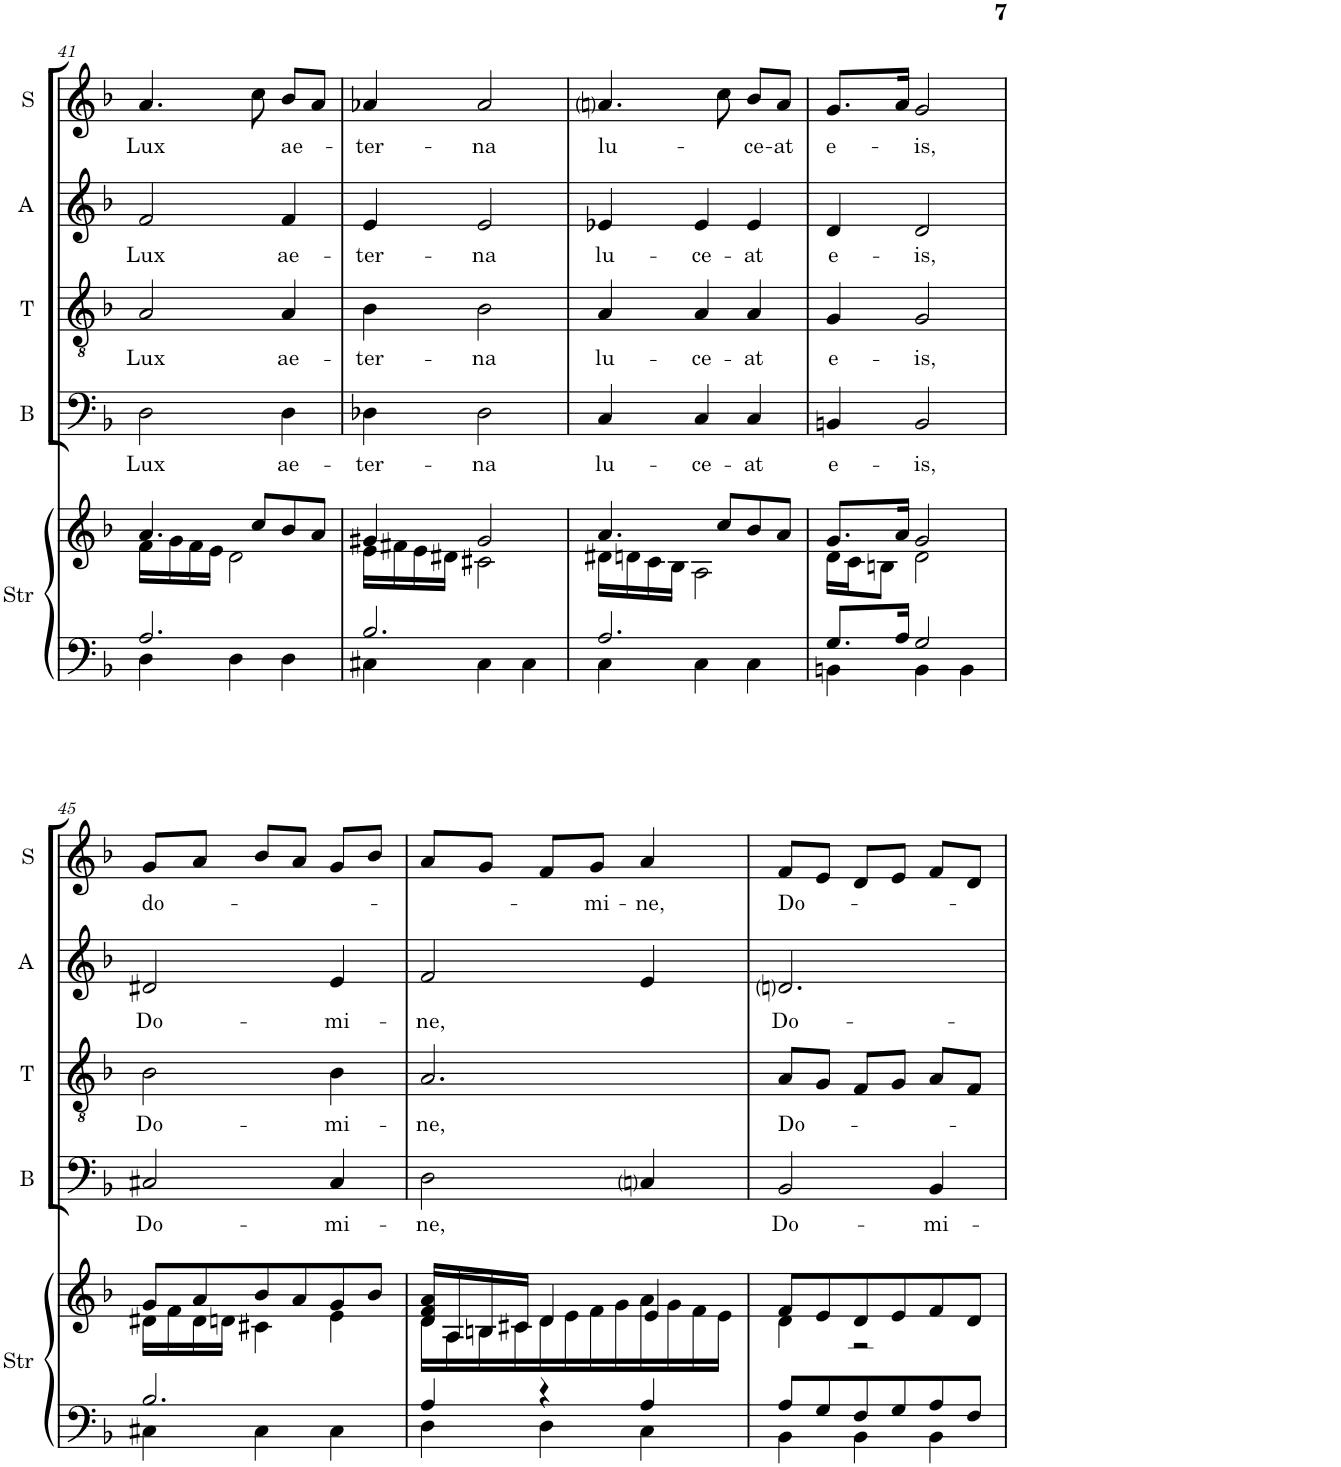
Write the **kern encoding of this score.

**kern	**kern	**kern	**text	**kern	**text	**kern	**text	**kern	**text
*part5	*part5	*part4	*part4	*part3	*part3	*part2	*part2	*part1	*part1
*staff6	*staff5	*staff4	*staff4	*staff3	*staff3	*staff2	*staff2	*staff1	*staff1
*I"Strings	*	*I"Bass	*	*I"Tenor	*	*I"Alto	*	*I"Soprano	*
*I'Str	*	*I'B	*	*I'T	*	*I'A	*	*I'S	*
!!LO:PB:g=z
*clefF4	*clefG2	*clefF4	*	*clefGv2	*	*clefG2	*	*clefG2	*
*k[b-]	*k[b-]	*k[b-]	*	*k[b-]	*	*k[b-]	*	*k[b-]	*
*F:	*F:	*F:	*	*F:	*	*F:	*	*F:	*
*M3/4	*M3/4	*M3/4	*	*M3/4	*	*M3/4	*	*M3/4	*
=41	=41	=41	=41	=41	=41	=41	=41	=41	=41
*^	*^	*	*	*	*	*	*	*	*
!	!	!	!	!	!LO:LY:b	!	!LO:LY:b	!	!LO:LY:b	!	!LO:LY:b
2.A/	4D\	4.a/	16f\LL	2D\	Lux	2A/	Lux	2f/	Lux	4.a/	Lux
.	.	.	16g\	.	.	.	.	.	.	.	.
.	.	.	16f\	.	.	.	.	.	.	.	.
.	.	.	16e\JJ	.	.	.	.	.	.	.	.
.	4D\	.	2d\	.	.	.	.	.	.	.	.
.	.	8cc/L	.	.	.	.	.	.	.	8cc\	.
!	!	!	!	!	!LO:LY:b	!	!LO:LY:b	!	!LO:LY:b	!	!LO:LY:b
.	4D\	8b-/	.	4D\	ae-	4A/	ae-	4f/	ae-	8b-/L	ae-
.	.	8a/J	.	.	.	.	.	.	.	8a/J	.
=42	=42	=42	=42	=42	=42	=42	=42	=42	=42	=42	=42
!	!	!	!	!	!LO:LY:b	!	!LO:LY:b	!	!LO:LY:b	!	!LO:LY:b
2.B-/	4C#X\	4g#X/	16e\LL	4D-X\	-ter-	4B-\	-ter-	4e/	-ter-	4a-X/	-ter-
.	.	.	16f#X\	.	.	.	.	.	.	.	.
.	.	.	16e\	.	.	.	.	.	.	.	.
.	.	.	16d#X\JJ	.	.	.	.	.	.	.	.
!	!	!	!	!	!LO:LY:b	!	!LO:LY:b	!	!LO:LY:b	!	!LO:LY:b
.	4C#\	2g#/	2c#X\	2D-\	-na	2B-\	-na	2e/	-na	2a-/	-na
.	4C#\	.	.	.	.	.	.	.	.	.	.
=43	=43	=43	=43	=43	=43	=43	=43	=43	=43	=43	=43
!	!	!	!	!	!LO:LY:b	!	!LO:LY:b	!	!LO:LY:b	!	!LO:LY:b
2.A/	4C\	4.a/	16d#X\LL	4C/	lu-	4A/	lu-	4e-X/	lu-	4.ani/	lu-
.	.	.	16dn\	.	.	.	.	.	.	.	.
.	.	.	16c\	.	.	.	.	.	.	.	.
.	.	.	16B-\JJ	.	.	.	.	.	.	.	.
!	!	!	!	!	!LO:LY:b	!	!LO:LY:b	!	!LO:LY:b	!	!
.	4C\	.	2A\	4C/	-ce-	4A/	-ce-	4e-/	-ce-	.	.
.	.	8cc/L	.	.	.	.	.	.	.	8cc\	.
!	!	!	!	!	!LO:LY:b	!	!LO:LY:b	!	!LO:LY:b	!	!LO:LY:b
.	4C\	8b-/	.	4C/	-at	4A/	-at	4e-/	-at	8b-/L	-ce-
!	!	!	!	!	!	!	!	!	!	!	!LO:LY:b
.	.	8a/J	.	.	.	.	.	.	.	8a/J	-at
=44	=44	=44	=44	=44	=44	=44	=44	=44	=44	=44	=44
!	!	!	!	!	!LO:LY:b	!	!LO:LY:b	!	!LO:LY:b	!	!LO:LY:b
8.G/L	4BBn\	8.g/L	16d\LL	4BBn/	e-	4G/	e-	4d/	e-	8.g/L	e-
.	.	.	16c\J	.	.	.	.	.	.	.	.
.	.	.	8Bn\J	.	.	.	.	.	.	.	.
16A/Jk	.	16a/Jk	.	.	.	.	.	.	.	16a/Jk	.
!	!	!	!	!	!LO:LY:b	!	!LO:LY:b	!	!LO:LY:b	!	!LO:LY:b
2G/	4BB\	2g/	2d\	2BB/	-is,	2G/	-is,	2d/	-is,	2g/	-is,
.	4BB\	.	.	.	.	.	.	.	.	.	.
!!LO:LB:g=z
=45	=45	=45	=45	=45	=45	=45	=45	=45	=45	=45	=45
!	!	!	!	!	!LO:LY:b	!	!LO:LY:b	!	!LO:LY:b	!	!LO:LY:b
2.B-/	4C#X\	8g/L	16d#X\LL	2C#X/	Do-	2B-\	Do-	2d#X/	Do-	8g/L	do-
.	.	.	16f\	.	.	.	.	.	.	.	.
.	.	8a/	16d#\	.	.	.	.	.	.	8a/J	.
.	.	.	16dn\JJ	.	.	.	.	.	.	.	.
.	4C#\	8b-/	4c#X\	.	.	.	.	.	.	8b-/L	.
.	.	8a/	.	.	.	.	.	.	.	8a/J	.
!	!	!	!	!	!LO:LY:b	!	!LO:LY:b	!	!LO:LY:b	!	!
.	4C#\	8g/	4e\	4C#/	-mi-	4B-\	-mi-	4e/	-mi-	8g/L	.
.	.	8b-/J	.	.	.	.	.	.	.	8b-/J	.
=46	=46	=46	=46	=46	=46	=46	=46	=46	=46	=46	=46
!	!	!	!	!	!LO:LY:b	!	!LO:LY:b	!	!LO:LY:b	!	!
4A/	4D\	16d/ 16f/ 16a/LL	16d\LL	2D\	-ne,	2.A/	-ne,	2f/	-ne,	8a/L	.
.	.	16A/	16A\	.	.	.	.	.	.	.	.
.	.	16Bn/	16B\	.	.	.	.	.	.	8g/J	.
.	.	16c#X/JJ	16c#\	.	.	.	.	.	.	.	.
4r	4D\	4d/	16d\	.	.	.	.	.	.	8f/L	.
.	.	.	16e\	.	.	.	.	.	.	.	.
!	!	!	!	!	!	!	!	!	!	!	!LO:LY:b
.	.	.	16f\	.	.	.	.	.	.	8g/J	-mi-
.	.	.	16g\	.	.	.	.	.	.	.	.
!	!	!	!	!	!	!	!	!	!	!	!LO:LY:b
4A/	4C\	4e/	16a\	4Cni/	.	.	.	4e/	.	4a/	-ne,
.	.	.	16g\	.	.	.	.	.	.	.	.
.	.	.	16f\	.	.	.	.	.	.	.	.
.	.	.	16e\JJ	.	.	.	.	.	.	.	.
=47	=47	=47	=47	=47	=47	=47	=47	=47	=47	=47	=47
!	!	!	!	!	!LO:LY:b	!	!LO:LY:b	!	!LO:LY:b	!	!LO:LY:b
8A/L	4BB-\	8f/L	4d\	2BB-/	Do-	8A/L	Do-	2.dni/	Do-	8f/L	Do-
8G/	.	8e/	.	.	.	8G/J	.	.	.	8e/J	.
8F/	4BB-\	8d/	2r	.	.	8F/L	.	.	.	8d/L	.
8G/	.	8e/	.	.	.	8G/J	.	.	.	8e/J	.
!	!	!	!	!	!LO:LY:b	!	!	!	!	!	!
8A/	4BB-\	8f/	.	4BB-/	-mi-	8A/L	.	.	.	8f/L	.
8F/J	.	8d/J	.	.	.	8F/J	.	.	.	8d/J	.
*v	*v	*	*	*	*	*	*	*	*	*	*
*	*v	*v	*	*	*	*	*	*	*	*
=	=	=	=	=	=	=	=	=	=
*-	*-	*-	*-	*-	*-	*-	*-	*-	*-
